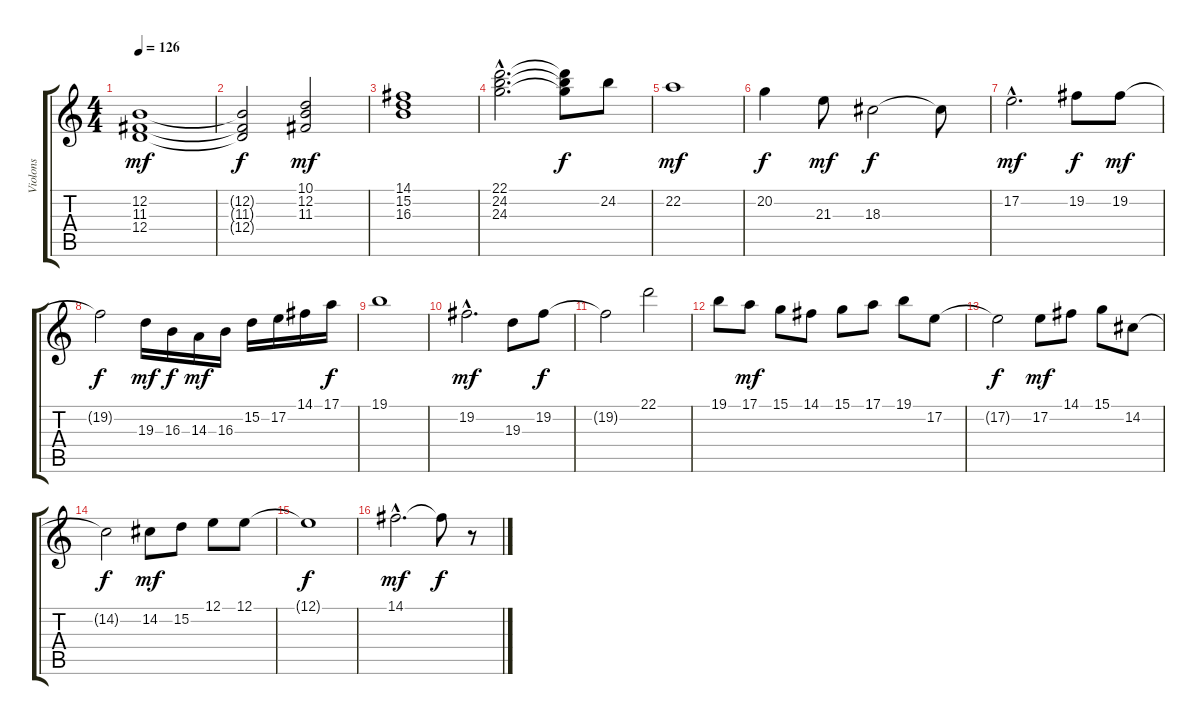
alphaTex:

\track ("Violons" "Violons") {instrument stringensemble1}
\staff {score tabs}
\tuning (E4 B3 G3 D3 A2 E2) {hide}
\ts (4 4)
\tempo 126
\clef g2
\ks c
(12.2 11.3 12.4).1{dy mf} |
(12.2{t} 11.3{t} 12.4{t}).2{dy f} (10.1 12.2 11.3).2{dy mf} |
(14.1 15.2 16.3).1 |
(22.1{hac} 24.2{hac} 24.3{hac}).2{d} (22.1{t} 24.2{t} 24.3{t}).8{dy f} 24.2.8 |
22.2.1{dy mf} |
20.2.4{dy f} 21.3.8{dy mf} 18.3.2{dy f} 18.3{t}.8 |
17.2{hac}.2{d dy mf} 19.2.8{dy f} 19.2.8{dy mf} |
19.2{t}.2{dy f} 19.3.16{dy mf} 16.3.16{dy f} 14.3.16{dy mf} 16.3.16 15.2.16 17.2.16 14.1.16 17.1.16{dy f} |
19.1.1 |
19.2{hac}.2{d dy mf} 19.3.8 19.2.8{dy f} |
19.2{t}.2 22.1.2 |
19.1.8 17.1.8{dy mf} 15.1.8 14.1.8 15.1.8 17.1.8 19.1.8 17.2.8 |
17.2{t}.2{dy f} 17.2.8{dy mf} 14.1.8 15.1.8 14.2.8 |
14.2{t}.2{dy f} 14.2.8{dy mf} 15.2.8 12.1.8 12.1.8 |
12.1{t}.1{dy f} |
14.1{hac}.2{d dy mf} 14.1{t}.8{dy f} r.8
